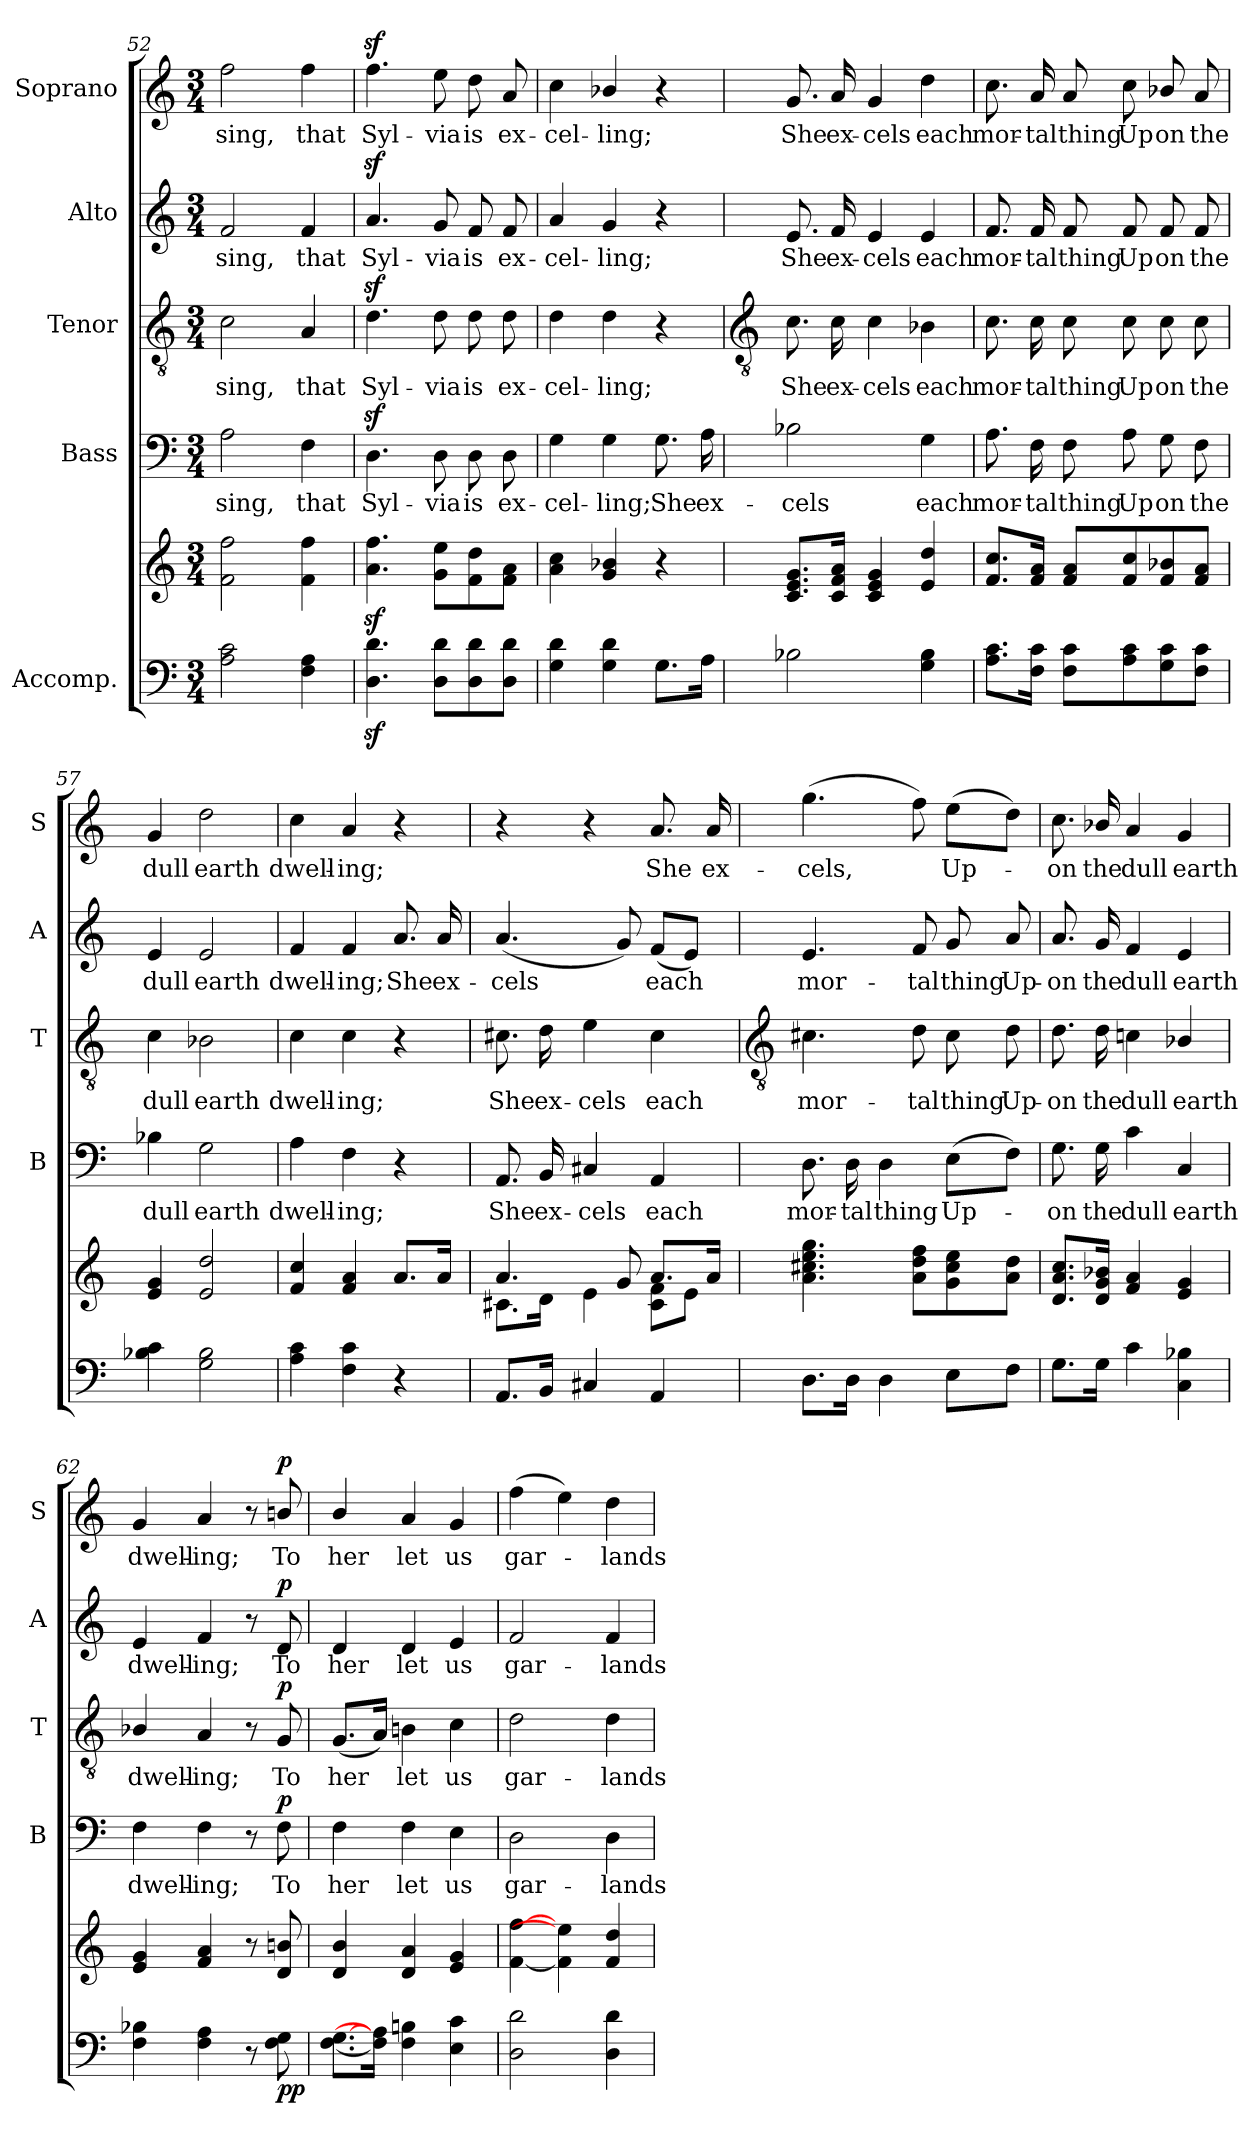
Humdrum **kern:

**kern	**kern	**dynam	**kern	**text	**dynam	**kern	**text	**dynam	**kern	**text	**dynam	**kern	**text	**dynam
*part5	*part5	*part5	*part4	*part4	*part4	*part3	*part3	*part3	*part2	*part2	*part2	*part1	*part1	*part1
*staff6	*staff5	*staff5/6	*staff4	*staff4	*staff4	*staff3	*staff3	*staff3	*staff2	*staff2	*staff2	*staff1	*staff1	*staff1
*I"Accomp.	*	*	*I"Bass	*	*	*I"Tenor	*	*	*I"Alto	*	*	*I"Soprano	*	*
*	*	*	*I'B	*	*	*I'T	*	*	*I'A	*	*	*I'S	*	*
*clefF4	*clefG2	*	*clefF4	*	*	*clefGv2	*	*	*clefG2	*	*	*clefG2	*	*
*k[]	*k[]	*	*k[]	*	*	*k[]	*	*	*k[]	*	*	*k[]	*	*
*C:	*C:	*	*C:	*	*	*C:	*	*	*C:	*	*	*C:	*	*
*M3/4	*M3/4	*	*M3/4	*	*	*M3/4	*	*	*M3/4	*	*	*M3/4	*	*
=52	=52	=52	=52	=52	=52	=52	=52	=52	=52	=52	=52	=52	=52	=52
!	!	!	!	!LO:LY:b	!	!	!LO:LY:b	!	!	!LO:LY:b	!	!	!LO:LY:b	!
2A 2c	2f 2ff	.	2A	sing,	.	2c	sing,	.	2f	sing,	.	2ff	sing,	.
!	!	!	!	!LO:LY:b	!	!	!LO:LY:b	!	!	!LO:LY:b	!	!	!LO:LY:b	!
4F 4A	4f 4ff	.	4F	that	.	4A	that	.	4f	that	.	4ff	that	.
=53	=53	=53	=53	=53	=53	=53	=53	=53	=53	=53	=53	=53	=53	=53
!	!	!	!	!LO:LY:b	!	!	!LO:LY:b	!	!	!LO:LY:b	!	!	!LO:LY:b	!
4.Dz< 4.dz<	4.az< 4.ffz<	.	4.Dz<	Syl-	.	4.dz<	Syl-	.	4.az<	Syl-	.	4.ffz<	Syl-	.
!	!	!	!	!LO:LY:b	!	!	!LO:LY:b	!	!	!LO:LY:b	!	!	!LO:LY:b	!
8D 8dL	8g 8eeL	.	8D	-via	.	8d	-via	.	8g	-via	.	8ee	-via	.
!	!	!	!	!LO:LY:b	!	!	!LO:LY:b	!	!	!LO:LY:b	!	!	!LO:LY:b	!
8D 8d	8f 8dd	.	8D	is	.	8d	is	.	8f	is	.	8dd	is	.
!	!	!	!	!LO:LY:b	!	!	!LO:LY:b	!	!	!LO:LY:b	!	!	!LO:LY:b	!
8D 8dJ	8f 8aJ	.	8D	ex-	.	8d	ex-	.	8f	ex-	.	8a	ex-	.
=54	=54	=54	=54	=54	=54	=54	=54	=54	=54	=54	=54	=54	=54	=54
!	!	!	!	!LO:LY:b	!	!	!LO:LY:b	!	!	!LO:LY:b	!	!	!LO:LY:b	!
4G 4d	4a 4cc	.	4G	-cel-	.	4d	-cel-	.	4a	-cel-	.	4cc	-cel-	.
!	!	!	!	!LO:LY:b	!	!	!LO:LY:b	!	!	!LO:LY:b	!	!	!LO:LY:b	!
4G 4d	4g/ 4b-X/	.	4G	-ling;	.	4d	-ling;	.	4g	-ling;	.	4b-X/	-ling;	.
!	!	!	!	!LO:LY:b	!	!	!	!	!	!	!	!	!	!
8.GL	4r	.	8.G	She	.	4r	.	.	4r	.	.	4r	.	.
!	!	!	!	!LO:LY:b	!	!	!	!	!	!	!	!	!	!
16AJ	.	.	16A	ex-	.	.	.	.	.	.	.	.	.	.
!!LO:LB:g=z
=55	=55	=55	=55	=55	=55	=55	=55	=55	=55	=55	=55	=55	=55	=55
*	*	*	*	*	*	*clefGv2	*	*	*	*	*	*	*	*
*	*^	*	*	*	*	*	*	*	*	*	*	*	*	*
!	!	!LO:N:vis=1	!	!	!LO:LY:b	!	!	!LO:LY:b	!	!	!LO:LY:b	!	!	!LO:LY:b	!
2B-X	8.c 8.e 8.gL	2.ryy	.	2B-X	-cels	.	8.c	She	.	8.e	She	.	8.g	She	.
!	!	!	!	!	!	!	!	!LO:LY:b	!	!	!LO:LY:b	!	!	!LO:LY:b	!
.	16c 16f 16aJ	.	.	.	.	.	16c	ex-	.	16f	ex-	.	16a	ex-	.
!	!	!	!	!	!	!	!	!LO:LY:b	!	!	!LO:LY:b	!	!	!LO:LY:b	!
.	4c 4e 4g	.	.	.	.	.	4c	-cels	.	4e	-cels	.	4g	-cels	.
!	!	!	!	!	!LO:LY:b	!	!	!LO:LY:b	!	!	!LO:LY:b	!	!	!LO:LY:b	!
4G 4B-	4e 4dd	.	.	4G	each	.	4B-X	each	.	4e	each	.	4dd	each	.
=56	=56	=56	=56	=56	=56	=56	=56	=56	=56	=56	=56	=56	=56	=56	=56
!	!	!LO:N:vis=1	!	!	!LO:LY:b	!	!	!LO:LY:b	!	!	!LO:LY:b	!	!	!LO:LY:b	!
8.A 8.cL	8.f 8.ccL	2.ryy	.	8.A	mor-	.	8.c	mor-	.	8.f	mor-	.	8.cc	mor-	.
!	!	!	!	!	!LO:LY:b	!	!	!LO:LY:b	!	!	!LO:LY:b	!	!	!LO:LY:b	!
16F 16cJ	16f 16aJ	.	.	16F	-tal	.	16c	-tal	.	16f	-tal	.	16a	-tal	.
!	!	!	!	!	!LO:LY:b	!	!	!LO:LY:b	!	!	!LO:LY:b	!	!	!LO:LY:b	!
8F 8cL	8f 8aL	.	.	8F	thing	.	8c	thing	.	8f	thing	.	8a	thing	.
!	!	!	!	!	!LO:LY:b	!	!	!LO:LY:b	!	!	!LO:LY:b	!	!	!LO:LY:b	!
8A 8c	8f 8cc	.	.	8A	Up	.	8c	Up	.	8f	Up	.	8cc	Up	.
!	!	!	!	!	!LO:LY:b	!	!	!LO:LY:b	!	!	!LO:LY:b	!	!	!LO:LY:b	!
8G 8c	8f/ 8b-X/	.	.	8G	on	.	8c	on	.	8f	on	.	8b-X/	on	.
!	!	!	!	!	!LO:LY:b	!	!	!LO:LY:b	!	!	!LO:LY:b	!	!	!LO:LY:b	!
8F 8cJ	8f 8aJ	.	.	8F	the	.	8c	the	.	8f	the	.	8a	the	.
=57	=57	=57	=57	=57	=57	=57	=57	=57	=57	=57	=57	=57	=57	=57	=57
!	!	!LO:N:vis=1	!	!	!LO:LY:b	!	!	!LO:LY:b	!	!	!LO:LY:b	!	!	!LO:LY:b	!
4B-X 4c	4e 4g	2.ryy	.	4B-X	dull	.	4c	dull	.	4e	dull	.	4g	dull	.
!	!	!	!	!	!LO:LY:b	!	!	!LO:LY:b	!	!	!LO:LY:b	!	!	!LO:LY:b	!
2G 2B-	2e 2dd	.	.	2G	earth	.	2B-X	earth	.	2e	earth	.	2dd	earth	.
=58	=58	=58	=58	=58	=58	=58	=58	=58	=58	=58	=58	=58	=58	=58	=58
!	!	!LO:N:vis=1	!	!	!LO:LY:b	!	!	!LO:LY:b	!	!	!LO:LY:b	!	!	!LO:LY:b	!
4A 4c	4f 4cc	2.ryy	.	4A	dwell-	.	4c	dwell-	.	4f	dwell-	.	4cc	dwell-	.
!	!	!	!	!	!LO:LY:b	!	!	!LO:LY:b	!	!	!LO:LY:b	!	!	!LO:LY:b	!
4F 4c	4f 4a	.	.	4F	-ing;	.	4c	-ing;	.	4f	-ing;	.	4a	-ing;	.
!	!	!	!	!	!	!	!	!	!	!	!LO:LY:b	!	!	!	!
4r	8.aL	.	.	4r	.	.	4r	.	.	8.a	She	.	4r	.	.
!	!	!	!	!	!	!	!	!	!	!	!LO:LY:b	!	!	!	!
.	16aJ	.	.	.	.	.	.	.	.	16a	ex-	.	.	.	.
=59	=59	=59	=59	=59	=59	=59	=59	=59	=59	=59	=59	=59	=59	=59	=59
!	!	!	!	!	!LO:LY:b	!	!	!LO:LY:b	!	!	!LO:LY:b	!	!	!	!
8.AAL	4.a	8.c#X\L	.	8.AA	She	.	8.c#X	She	.	(<4.a	-cels	.	4r	.	.
!	!	!	!	!	!LO:LY:b	!	!	!LO:LY:b	!	!	!	!	!	!	!
16BBJ	.	16d\J	.	16BB	ex-	.	16d	ex-	.	.	.	.	.	.	.
!	!	!	!	!	!LO:LY:b	!	!	!LO:LY:b	!	!	!	!	!	!	!
4C#X	.	4e\	.	4C#X	-cels	.	4e	-cels	.	.	.	.	4r	.	.
.	8g	.	.	.	.	.	.	.	.	8g)	.	.	.	.	.
!	!	!	!	!	!LO:LY:b	!	!	!LO:LY:b	!	!	!LO:LY:b	!	!	!LO:LY:b	!
4AA	8.aL	8c#\ 8f\L	.	4AA	each	.	4c#	each	.	(<8fL	each	.	8.a	She	.
.	.	8e\J	.	.	.	.	.	.	.	8eJ)	.	.	.	.	.
!	!	!	!	!	!	!	!	!	!	!	!	!	!	!LO:LY:b	!
.	16aJ	.	.	.	.	.	.	.	.	.	.	.	16a	ex-	.
*	*v	*v	*	*	*	*	*	*	*	*	*	*	*	*	*
!!LO:LB:g=z
=60	=60	=60	=60	=60	=60	=60	=60	=60	=60	=60	=60	=60	=60	=60
*	*	*	*	*	*	*clefGv2	*	*	*	*	*	*	*	*
!	!	!	!	!LO:LY:b	!	!	!LO:LY:b	!	!	!LO:LY:b	!	!	!LO:LY:b	!
8.DL	4.a 4.cc#X 4.ee 4.gg	.	8.D	mor-	.	4.c#X	mor-	.	4.e	mor-	.	(>4.gg	-cels,	.
!	!	!	!	!LO:LY:b	!	!	!	!	!	!	!	!	!	!
16DJ	.	.	16D	-tal	.	.	.	.	.	.	.	.	.	.
!	!	!	!	!LO:LY:b	!	!	!	!	!	!	!	!	!	!
4D	.	.	4D	thing	.	.	.	.	.	.	.	.	.	.
!	!	!	!	!	!	!	!LO:LY:b	!	!	!LO:LY:b	!	!	!	!
.	8a 8dd 8ffL	.	.	.	.	8d	-tal	.	8f	-tal	.	8ff)	.	.
!	!	!	!	!LO:LY:b	!	!	!LO:LY:b	!	!	!LO:LY:b	!	!	!LO:LY:b	!
8EL	8g 8cc# 8ee	.	(>8EL	Up-	.	8c#	thing	.	8g	thing	.	(>8eeL	Up-	.
!	!	!	!	!	!	!	!LO:LY:b	!	!	!LO:LY:b	!	!	!	!
8FJ	8a 8ddJ	.	8FJ)	.	.	8d	Up-	.	8a	Up-	.	8ddJ)	.	.
=61	=61	=61	=61	=61	=61	=61	=61	=61	=61	=61	=61	=61	=61	=61
!	!	!	!	!LO:LY:b	!	!	!LO:LY:b	!	!	!LO:LY:b	!	!	!LO:LY:b	!
8.GL	8.d 8.a 8.ccL	.	8.G	on	.	8.d	-on	.	8.a	-on	.	8.cc	on	.
!	!	!	!	!LO:LY:b	!	!	!LO:LY:b	!	!	!LO:LY:b	!	!	!LO:LY:b	!
16GJ	16d/ 16g/ 16b-X/J	.	16G	the	.	16d	the	.	16g/	the	.	16b-X/	the	.
!	!	!	!	!LO:LY:b	!	!	!LO:LY:b	!	!	!LO:LY:b	!	!	!LO:LY:b	!
4c	4f 4a	.	4c	dull	.	4cn	dull	.	4f	dull	.	4a	dull	.
!	!	!	!	!LO:LY:b	!	!	!LO:LY:b	!	!	!LO:LY:b	!	!	!LO:LY:b	!
4C 4B-X	4e 4g	.	4C	earth	.	4B-X/	earth	.	4e	earth	.	4g	earth	.
=62	=62	=62	=62	=62	=62	=62	=62	=62	=62	=62	=62	=62	=62	=62
!	!	!	!	!LO:LY:b	!	!	!LO:LY:b	!	!	!LO:LY:b	!	!	!LO:LY:b	!
4F 4B-X	4e 4g	.	4F	dwell-	.	4B-X/	dwell-	.	4e	dwell-	.	4g	dwell-	.
!	!	!	!	!LO:LY:b	!	!	!LO:LY:b	!	!	!LO:LY:b	!	!	!LO:LY:b	!
4F 4A	4f 4a	.	4F	-ing;	.	4A	-ing;	.	4f	-ing;	.	4a	-ing;	.
8r	8r	.	8r	.	.	8r	.	.	8r	.	.	8r	.	.
!	!	!LO:DY:b=2	!	!LO:LY:b	!	!	!LO:LY:b	!	!	!LO:LY:b	!	!	!LO:LY:b	!
!	!	!LO:DY:n=1:b	!	!	!LO:DY:b	!	!	!LO:DY:b	!	!	!LO:DY:b	!	!	!LO:DY:b
8F 8G	8d/ 8bn/	p p	8F	To	p	8G	To	p	8d/	To	p	8bn/	To	p
=63	=63	=63	=63	=63	=63	=63	=63	=63	=63	=63	=63	=63	=63	=63
!	!	!	!	!LO:LY:b	!	!	!LO:LY:b	!	!	!LO:LY:b	!	!	!LO:LY:b	!
[8.F [8.GL	4d/ 4b/	.	4F	her	.	(<8.GL	her	.	4d/	her	.	4b/	her	.
16F] 16A]J	.	.	.	.	.	16AJ)	.	.	.	.	.	.	.	.
!	!	!	!	!LO:LY:b	!	!	!LO:LY:b	!	!	!LO:LY:b	!	!	!LO:LY:b	!
4F 4Bn	4d 4a	.	4F	let	.	4Bn	let	.	4d	let	.	4a	let	.
!	!	!	!	!LO:LY:b	!	!	!LO:LY:b	!	!	!LO:LY:b	!	!	!LO:LY:b	!
4E 4c	4e 4g	.	4E	us	.	4c	us	.	4e	us	.	4g	us	.
=64	=64	=64	=64	=64	=64	=64	=64	=64	=64	=64	=64	=64	=64	=64
!	!	!	!	!LO:LY:b	!	!	!LO:LY:b	!	!	!LO:LY:b	!	!	!LO:LY:b	!
2D 2d	[4f [4ff	.	2D	gar-	.	2d	gar-	.	2f	gar-	.	(>4ff	gar-	.
.	4f] 4ee]	.	.	.	.	.	.	.	.	.	.	4ee)	.	.
!	!	!	!	!LO:LY:b	!	!	!LO:LY:b	!	!	!LO:LY:b	!	!	!LO:LY:b	!
4D 4d	4f 4dd	.	4D	-lands	.	4d	-lands	.	4f	-lands	.	4dd	lands	.
=	=	=	=	=	=	=	=	=	=	=	=	=	=	=
*-	*-	*-	*-	*-	*-	*-	*-	*-	*-	*-	*-	*-	*-	*-
